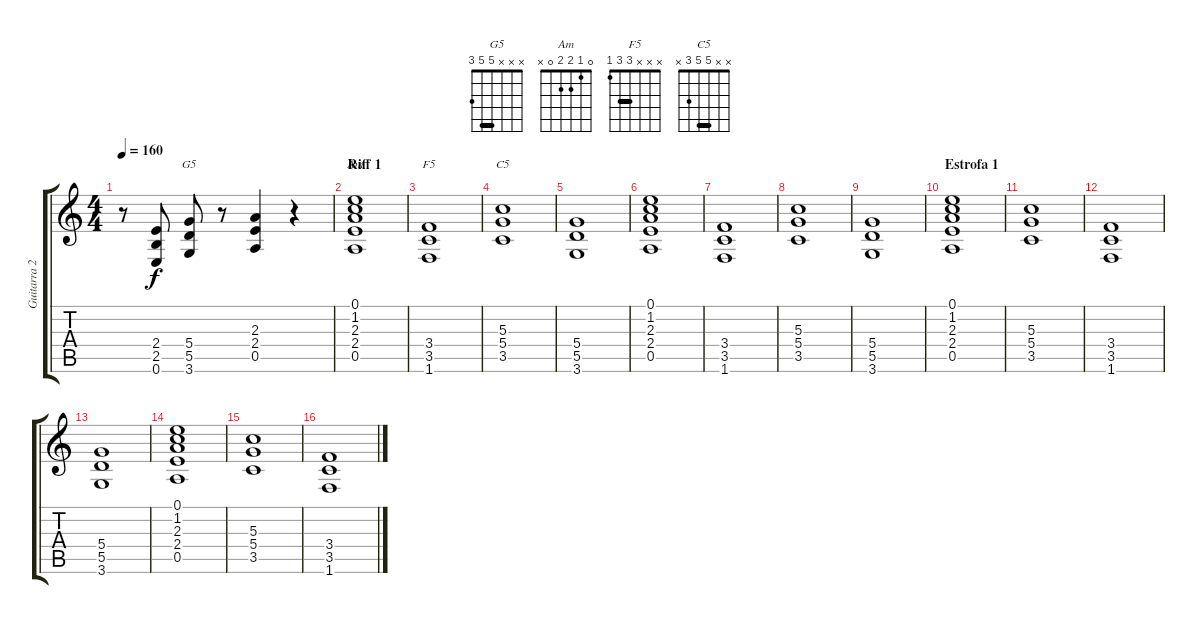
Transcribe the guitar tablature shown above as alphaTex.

\track ("Guitarra 2" "Guitarra 2") {instrument distortionguitar}
\staff {score tabs}
\tuning (E4 B3 G3 D3 A2 E2) {hide}
\chord ("G5" x x x 5 5 3) {barre 5}
\chord ("Am" 0 1 2 2 0 x)
\chord ("F5" x x x 3 3 1) {barre 3}
\chord ("C5" x x 5 5 3 x) {barre 5}
\ts (4 4)
\tempo 160
\clef g2
\ks c
r.8{dy f} (2.4 2.5 0.6).8 (5.4 5.5 3.6).8{ch "G5"} r.8 (2.3 2.4 0.5).4 r.4 |
\section ("" "Riff 1")
(0.1 1.2 2.3 2.4 0.5).1{ch "Am"} |
(3.4 3.5 1.6).1{ch "F5"} |
(5.3 5.4 3.5).1{ch "C5"} |
(5.4 5.5 3.6).1 |
(0.1 1.2 2.3 2.4 0.5).1 |
(3.4 3.5 1.6).1 |
(5.3 5.4 3.5).1 |
(5.4 5.5 3.6).1 |
\section ("" "Estrofa 1")
(0.1 1.2 2.3 2.4 0.5).1 |
(5.3 5.4 3.5).1 |
(3.4 3.5 1.6).1 |
(5.4 5.5 3.6).1 |
(0.1 1.2 2.3 2.4 0.5).1 |
(5.3 5.4 3.5).1 |
(3.4 3.5 1.6).1
